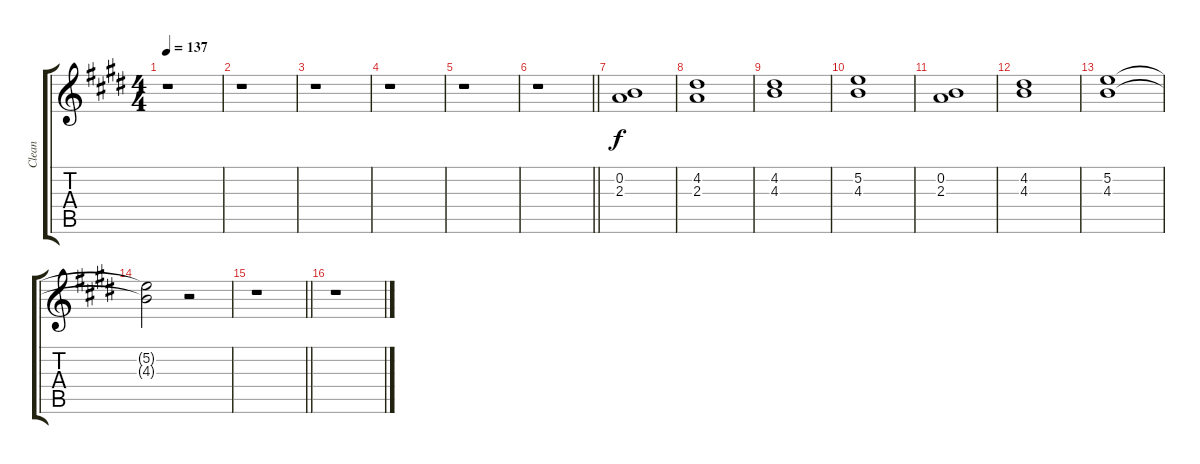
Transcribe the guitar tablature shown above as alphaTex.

\track ("Clean" "Clean") {instrument electricguitarclean}
\staff {score tabs}
\tuning (E4 B3 G3 D3 A2 E2) {hide}
\ts (4 4)
\tempo 137
\clef g2
\ks e
r.1{dy f} |
r.1 |
r.1 |
r.1 |
r.1 |
\barLineRight lightlight
r.1 |
(0.2 2.3).1 |
(4.2 2.3).1 |
(4.2 4.3).1 |
(5.2 4.3).1 |
(0.2 2.3).1 |
(4.2 4.3).1 |
(5.2 4.3).1 |
(5.2{t} 4.3{t}).2 r.2 |
\barLineRight lightlight
r.1 |
r.1
